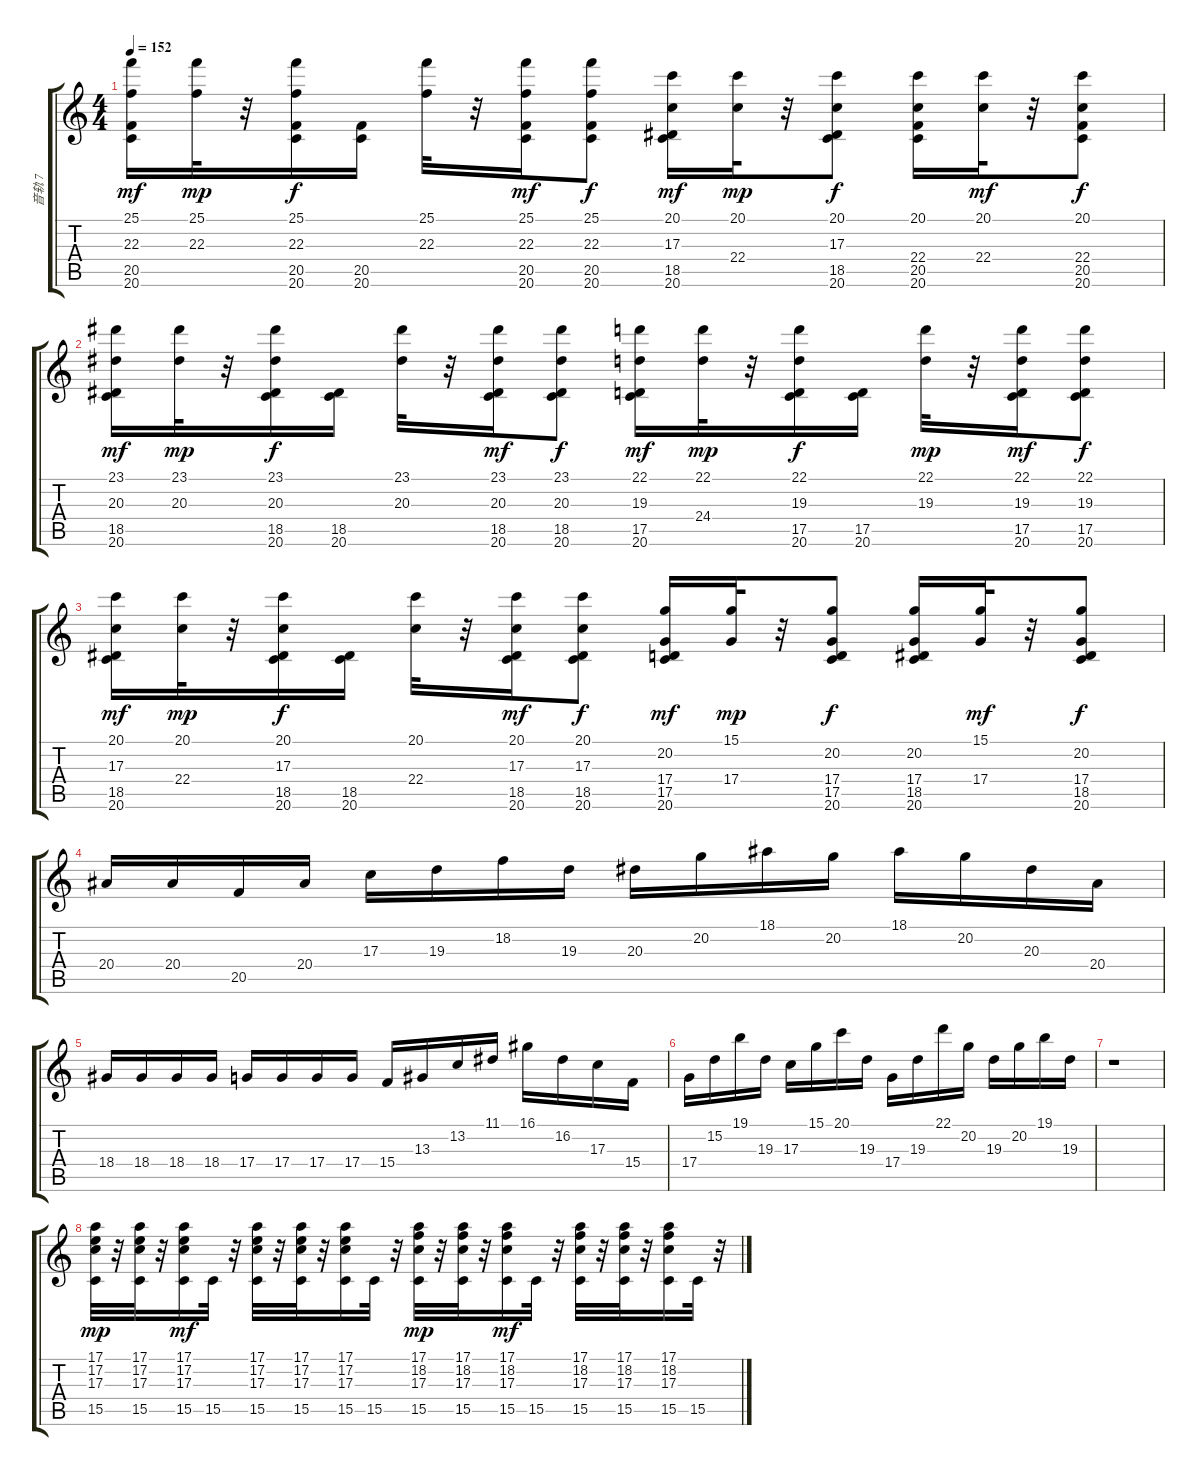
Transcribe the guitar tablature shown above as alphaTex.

\track ("音轨 7" "音轨 7") {instrument lead2sawtooth}
\staff {score tabs}
\tuning (E4 B3 G3 D3 A2 E2) {hide}
\ts (4 4)
\tempo 152
\clef g2
\ks c
(25.1 22.3 20.5 20.6).16{dy mf} (25.1 22.3).32{dy mp} r.32 (25.1 22.3 20.5 20.6).16{dy f} (20.5 20.6).16 (25.1 22.3).32 r.32 (25.1 22.3 20.5 20.6).16{dy mf} (25.1 22.3 20.5 20.6).8{dy f} (20.1 17.3 18.5 20.6).16{dy mf} (20.1 22.4).32{dy mp} r.32 (20.1 17.3 18.5 20.6).8{dy f} (20.1 22.4 20.5 20.6).16 (20.1 22.4).32{dy mf} r.32 (20.1 22.4 20.5 20.6).8{dy f} |
(23.1 20.3 18.5 20.6).16{dy mf} (23.1 20.3).32{dy mp} r.32 (23.1 20.3 18.5 20.6).16{dy f} (18.5 20.6).16 (23.1 20.3).32 r.32 (23.1 20.3 18.5 20.6).16{dy mf} (23.1 20.3 18.5 20.6).8{dy f} (22.1 19.3 17.5 20.6).16{dy mf} (22.1 24.4).32{dy mp} r.32 (22.1 19.3 17.5 20.6).16{dy f} (17.5 20.6).16 (22.1 19.3).32{dy mp} r.32 (22.1 19.3 17.5 20.6).16{dy mf} (22.1 19.3 17.5 20.6).8{dy f} |
(20.1 17.3 18.5 20.6).16{dy mf} (20.1 22.4).32{dy mp} r.32 (20.1 17.3 18.5 20.6).16{dy f} (18.5 20.6).16 (20.1 22.4).32 r.32 (20.1 17.3 18.5 20.6).16{dy mf} (20.1 17.3 18.5 20.6).8{dy f} (20.2 17.4 17.5 20.6).16{dy mf} (15.1 17.4).32{dy mp} r.32 (20.2 17.4 17.5 20.6).8{dy f} (20.2 17.4 18.5 20.6).16 (15.1 17.4).32{dy mf} r.32 (20.2 17.4 18.5 20.6).8{dy f} |
20.4.16 20.4.16 20.5.16 20.4.16 17.3.16 19.3.16 18.2.16 19.3.16 20.3.16 20.2.16 18.1.16 20.2.16 18.1.16 20.2.16 20.3.16 20.4.16 |
18.4.16 18.4.16 18.4.16 18.4.16 17.4.16 17.4.16 17.4.16 17.4.16 15.4.16 13.3.16 13.2.16 11.1.16 16.1.16 16.2.16 17.3.16 15.4.16 |
17.4.16 15.2.16 19.1.16 19.3.16 17.3.16 15.1.16 20.1.16 19.3.16 17.4.16 19.3.16 22.1.16 20.2.16 19.3.16 20.2.16 19.1.16 19.3.16 |
r.1 |
(17.1 17.2 17.3 15.5).32{dy mp} r.32 (17.1 17.2 17.3 15.5).32 r.32 (17.1 17.2 17.3 15.5).16{dy mf} 15.5.32 r.32 (17.1 17.2 17.3 15.5).32 r.32 (17.1 17.2 17.3 15.5).32 r.32 (17.1 17.2 17.3 15.5).16 15.5.32 r.32 (17.1 18.2 17.3 15.5).32{dy mp} r.32 (17.1 18.2 17.3 15.5).32 r.32 (17.1 18.2 17.3 15.5).16{dy mf} 15.5.32 r.32 (17.1 18.2 17.3 15.5).32 r.32 (17.1 18.2 17.3 15.5).32 r.32 (17.1 18.2 17.3 15.5).16 15.5.32 r.32
